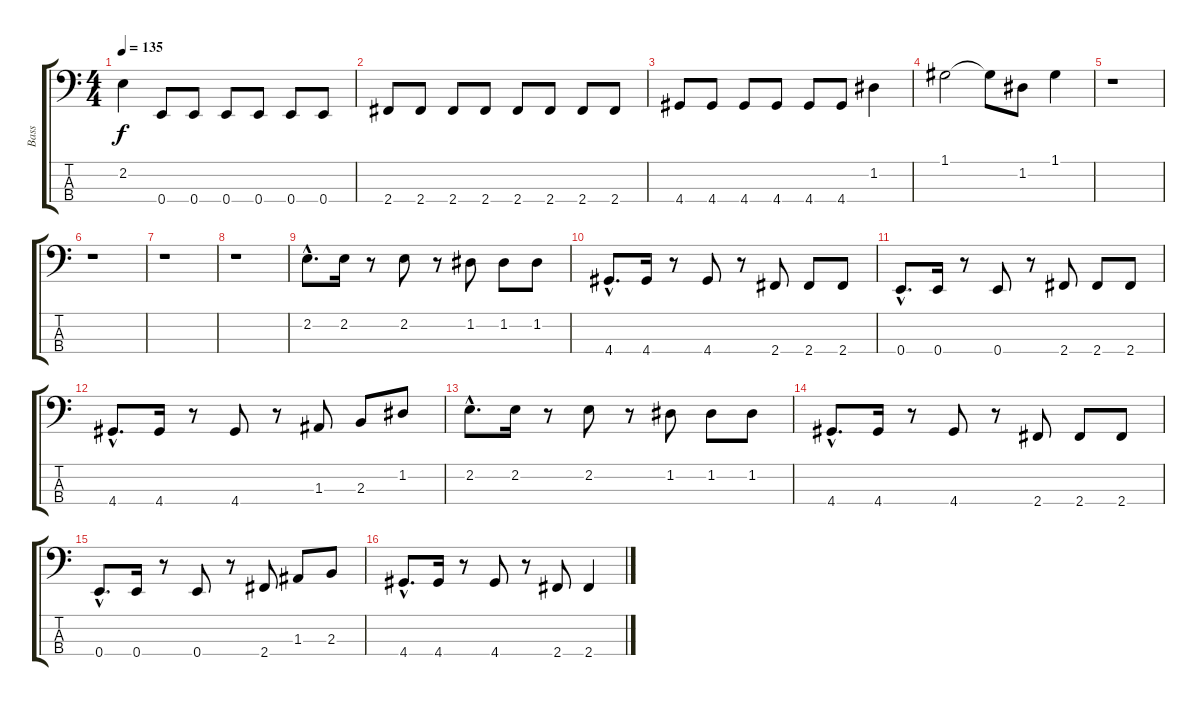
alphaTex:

\track ("Bass" "Bass") {instrument electricbasspick}
\staff {score tabs}
\tuning (G2 D2 A1 E1) {hide}
\ts (4 4)
\tempo 135
\clef f4
\ks c
2.2.4{dy f} 0.4.8 0.4.8 0.4.8 0.4.8 0.4.8 0.4.8 |
2.4.8 2.4.8 2.4.8 2.4.8 2.4.8 2.4.8 2.4.8 2.4.8 |
4.4.8 4.4.8 4.4.8 4.4.8 4.4.8 4.4.8 1.2.4 |
1.1.2 1.1{t}.8 1.2.8 1.1.4 |
r.1 |
r.1 |
r.1 |
r.1 |
2.2{hac}.8{d} 2.2.16 r.8 2.2.8 r.8 1.2.8 1.2.8 1.2.8 |
4.4{hac}.8{d} 4.4.16 r.8 4.4.8 r.8 2.4.8 2.4.8 2.4.8 |
0.4{hac}.8{d} 0.4.16 r.8 0.4.8 r.8 2.4.8 2.4.8 2.4.8 |
4.4{hac}.8{d} 4.4.16 r.8 4.4.8 r.8 1.3.8 2.3.8 1.2.8 |
2.2{hac}.8{d} 2.2.16 r.8 2.2.8 r.8 1.2.8 1.2.8 1.2.8 |
4.4{hac}.8{d} 4.4.16 r.8 4.4.8 r.8 2.4.8 2.4.8 2.4.8 |
0.4{hac}.8{d} 0.4.16 r.8 0.4.8 r.8 2.4.8 1.3.8 2.3.8 |
4.4{hac}.8{d} 4.4.16 r.8 4.4.8 r.8 2.4.8 2.4.4
